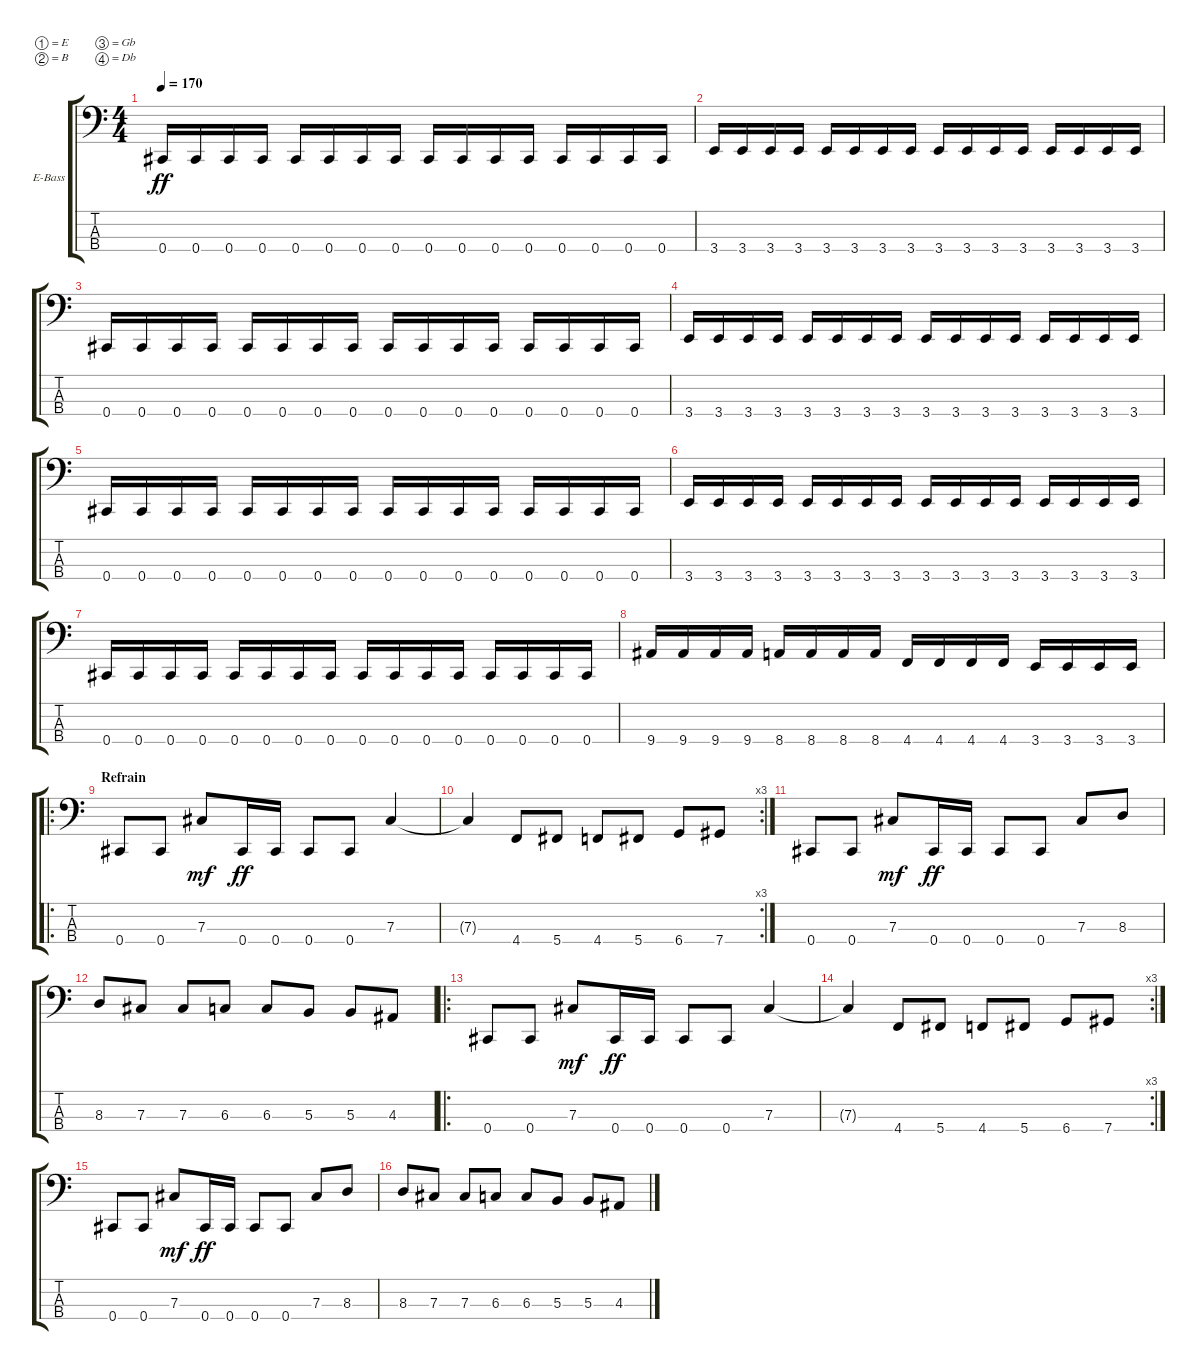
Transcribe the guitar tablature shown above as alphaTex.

\defaultSystemsLayout 4
\bracketExtendMode groupsimilarinstruments
\firstSystemTrackNameOrientation horizontal
\otherSystemsTrackNameOrientation horizontal
\track ("Orion" "E-Bass") {instrument electricbassfinger}
\staff {score tabs}
\tuning (E2 B1 Gb1 Db1)
\ts (4 4)
\tempo 170
\clef f4
\scale
0.333333
\ks c
0.4.16{dy ff} 0.4.16 0.4.16 0.4.16 0.4.16 0.4.16 0.4.16 0.4.16 0.4.16 0.4.16 0.4.16 0.4.16 0.4.16 0.4.16 0.4.16 0.4.16 |
\scale
0.333333 3.4.16 3.4.16 3.4.16 3.4.16 3.4.16 3.4.16 3.4.16 3.4.16 3.4.16 3.4.16 3.4.16 3.4.16 3.4.16 3.4.16 3.4.16 3.4.16 |
\scale
0.333333 0.4.16 0.4.16 0.4.16 0.4.16 0.4.16 0.4.16 0.4.16 0.4.16 0.4.16 0.4.16 0.4.16 0.4.16 0.4.16 0.4.16 0.4.16 0.4.16 |
\scale
0.333333 3.4.16 3.4.16 3.4.16 3.4.16 3.4.16 3.4.16 3.4.16 3.4.16 3.4.16 3.4.16 3.4.16 3.4.16 3.4.16 3.4.16 3.4.16 3.4.16 |
\scale
0.333333 0.4.16 0.4.16 0.4.16 0.4.16 0.4.16 0.4.16 0.4.16 0.4.16 0.4.16 0.4.16 0.4.16 0.4.16 0.4.16 0.4.16 0.4.16 0.4.16 |
\scale
0.333333 3.4.16 3.4.16 3.4.16 3.4.16 3.4.16 3.4.16 3.4.16 3.4.16 3.4.16 3.4.16 3.4.16 3.4.16 3.4.16 3.4.16 3.4.16 3.4.16 |
\scale
0.333333 0.4.16 0.4.16 0.4.16 0.4.16 0.4.16 0.4.16 0.4.16 0.4.16 0.4.16 0.4.16 0.4.16 0.4.16 0.4.16 0.4.16 0.4.16 0.4.16 |
\scale
0.333333 9.4.16 9.4.16 9.4.16 9.4.16 8.4.16 8.4.16 8.4.16 8.4.16 4.4.16 4.4.16 4.4.16 4.4.16 3.4.16 3.4.16 3.4.16 3.4.16 |
\ro
\section ("" "Refrain")
\scale
0.362745 0.4.8 0.4.8 7.3.8{dy mf} 0.4.16{dy ff} 0.4.16 0.4.8 0.4.8 7.3.4 |
\rc 3
\scale
0.333333 7.3{t}.4 4.4.8 5.4.8 4.4.8 5.4.8 6.4.8 7.4.8 |
\scale
0.303922 0.4.8 0.4.8 7.3.8{dy mf} 0.4.16{dy ff} 0.4.16 0.4.8 0.4.8 7.3.8 8.3.8 |
\scale
0.303922 8.3.8 7.3.8 7.3.8 6.3.8 6.3.8 5.3.8 5.3.8 4.3.8 |
\ro
\scale
0.362745 0.4.8 0.4.8 7.3.8{dy mf} 0.4.16{dy ff} 0.4.16 0.4.8 0.4.8 7.3.4 |
\rc 3
\scale
0.333333 7.3{t}.4 4.4.8 5.4.8 4.4.8 5.4.8 6.4.8 7.4.8 |
\scale
0.333333 0.4.8 0.4.8 7.3.8{dy mf} 0.4.16{dy ff} 0.4.16 0.4.8 0.4.8 7.3.8 8.3.8 |
\scale
0.333333 8.3.8 7.3.8 7.3.8 6.3.8 6.3.8 5.3.8 5.3.8 4.3.8
